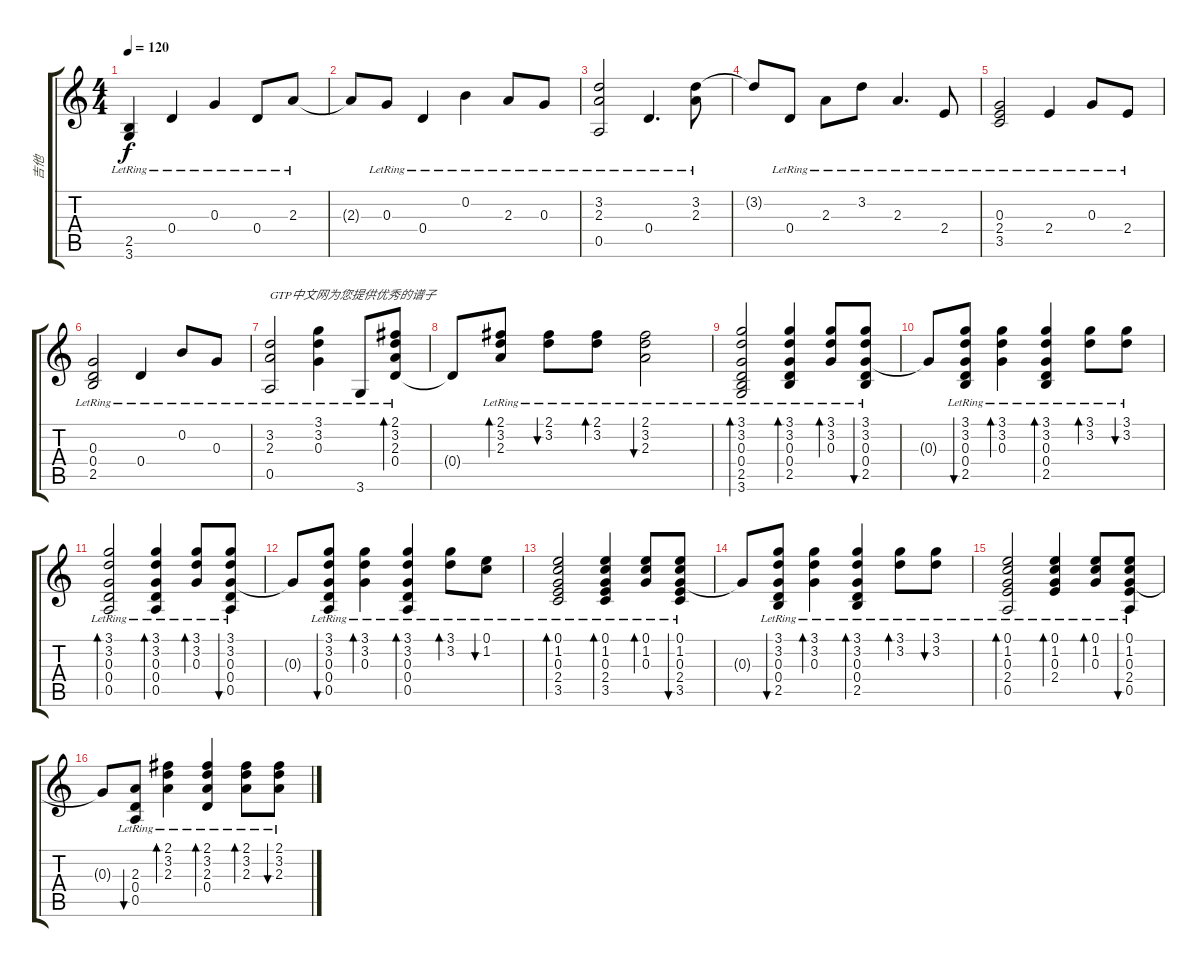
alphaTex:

\track ("吉他" "吉他") {instrument acousticguitarsteel}
\staff {score tabs}
\tuning (E4 B3 G3 D3 A2 E2) {hide}
\ts (4 4)
\tempo 120
\clef g2
\ks c
(2.5{lr} 3.6).4{dy f} 0.4{lr}.4 0.3{lr}.4 0.4{lr}.8 2.3{lr}.8 |
2.3{t}.8 0.3{lr}.8 0.4{lr}.4 0.2{lr}.4 2.3{lr}.8 0.3{lr}.8 |
(3.2{lr} 2.3{lr} 0.5{lr}).2 0.4{lr}.4{d} (3.2{lr} 2.3{lr}).8 |
3.2{t}.8 0.4{lr}.8 2.3{lr}.8 3.2{lr}.8 2.3{lr}.4{d} 2.4{lr}.8 |
(0.3{lr} 2.4{lr} 3.5{lr}).2 2.4{lr}.4 0.3{lr}.8 2.4{lr}.8 |
(0.3{lr} 0.4{lr} 2.5{lr}).2 0.4{lr}.4 0.2{lr}.8 0.3{lr}.8 |
(3.2{lr} 2.3{lr} 0.5{lr}).2{txt "GTP中文网为您提供优秀的谱子"} (3.1{lr} 3.2{lr} 0.3{lr}).4 3.6{lr}.8 (2.1{lr} 3.2{lr} 2.3{lr} 0.4{lr}).8{bd 60} |
0.4{t}.8 (2.1{lr} 3.2{lr} 2.3{lr}).8{bd 60} (2.1{lr} 3.2{lr}).8{bu 60} (2.1{lr} 3.2{lr}).8{bd 60} (2.1{lr} 3.2{lr} 2.3{lr}).2{bu 60} |
(3.1{lr} 3.2{lr} 0.3{lr} 0.4{lr} 2.5{lr} 3.6{lr}).2{bd 60} (3.1{lr} 3.2{lr} 0.3{lr} 0.4{lr} 2.5{lr}).4{bd 60} (3.1{lr} 3.2{lr} 0.3{lr}).8{bd 60} (3.1{lr} 3.2{lr} 0.3{lr} 0.4{lr} 2.5{lr}).8{bu 60} |
0.3{t}.8 (3.1{lr} 3.2{lr} 0.3{lr} 0.4{lr} 2.5{lr}).8{bu 60} (3.1{lr} 3.2{lr} 0.3{lr}).4{bd 60} (3.1{lr} 3.2{lr} 0.3{lr} 0.4{lr} 2.5{lr}).4{bd 60} (3.1{lr} 3.2{lr}).8{bd 60} (3.1{lr} 3.2{lr}).8{bu 60} |
(3.1{lr} 3.2{lr} 0.3{lr} 0.4{lr} 0.5{lr}).2{bd 60 txt " "} (3.1{lr} 3.2{lr} 0.3{lr} 0.4{lr} 0.5{lr}).4{bd 60} (3.1{lr} 3.2{lr} 0.3{lr}).8{bd 60} (3.1{lr} 3.2{lr} 0.3{lr} 0.4{lr} 0.5{lr}).8{bu 60} |
0.3{t}.8 (3.1{lr} 3.2{lr} 0.3{lr} 0.4{lr} 0.5{lr}).8{bu 60} (3.1{lr} 3.2{lr} 0.3{lr}).4{bd 60} (3.1{lr} 3.2{lr} 0.3{lr} 0.4{lr} 0.5{lr}).4{bd 60} (3.1{lr} 3.2{lr}).8{bd 60} (0.1{lr} 1.2{lr}).8{bu 60} |
(0.1{lr} 1.2{lr} 0.3{lr} 2.4{lr} 3.5{lr}).2{bd 60} (0.1{lr} 1.2{lr} 0.3{lr} 2.4{lr} 3.5{lr}).4{bd 60} (0.1{lr} 1.2{lr} 0.3{lr}).8{bd 60} (0.1{lr} 1.2{lr} 0.3{lr} 2.4{lr} 3.5{lr}).8{bu 60} |
0.3{t}.8 (3.1{lr} 3.2{lr} 0.3{lr} 0.4{lr} 2.5{lr}).8{bu 60} (3.1{lr} 3.2{lr} 0.3{lr}).4{bd 60} (3.1{lr} 3.2{lr} 0.3{lr} 0.4{lr} 2.5{lr}).4{bd 60} (3.1{lr} 3.2{lr}).8{bd 60} (3.1{lr} 3.2{lr}).8{bu 60} |
(0.1{lr} 1.2{lr} 0.3{lr} 2.4{lr} 0.5).2{bd 60} (0.1{lr} 1.2{lr} 0.3{lr} 2.4{lr}).4{bd 60} (0.1{lr} 1.2{lr} 0.3{lr}).8{bd 60} (0.1{lr} 1.2{lr} 0.3{lr} 2.4{lr} 0.5{lr}).8{bu 60} |
0.3{t}.8 (2.3{lr} 0.4{lr} 0.5{lr}).8{bu 60} (2.1{lr} 3.2{lr} 2.3{lr}).4{bd 60} (2.1 3.2{lr} 2.3{lr} 0.4{lr}).4{bd 60} (2.1 3.2{lr} 2.3).8{bd 60} (2.1{lr} 3.2{lr} 2.3).8{bu 60}
